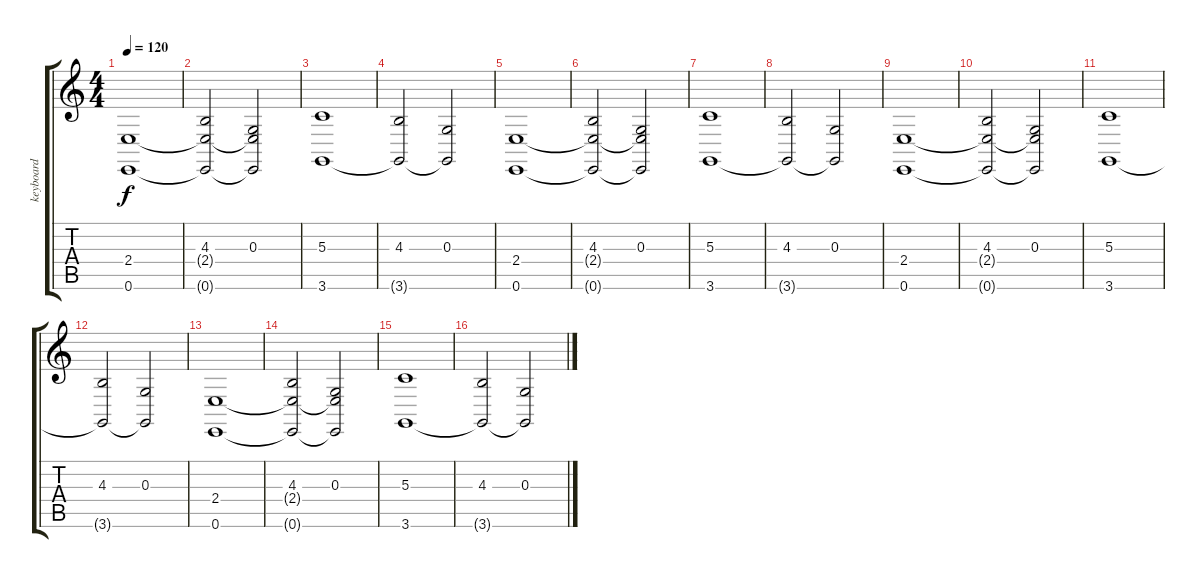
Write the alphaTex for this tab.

\track ("keyboard" "keyboard") {instrument rockorgan}
\staff {score tabs}
\tuning (E4 B3 G3 D3 A2 E2) {hide}
\ts (4 4)
\tempo 120
\clef g2
\ks c
(2.4 0.6).1{dy f instrument rockorgan} |
(4.3 2.4{t} 0.6{t}).2 (0.3 2.4{t} 0.6{t}).2 |
(5.3 3.6).1 |
(4.3 3.6{t}).2 (0.3 3.6{t}).2 |
(2.4 0.6).1 |
(4.3 2.4{t} 0.6{t}).2 (0.3 2.4{t} 0.6{t}).2 |
(5.3 3.6).1 |
(4.3 3.6{t}).2 (0.3 3.6{t}).2 |
(2.4 0.6).1 |
(4.3 2.4{t} 0.6{t}).2 (0.3 2.4{t} 0.6{t}).2 |
(5.3 3.6).1 |
(4.3 3.6{t}).2 (0.3 3.6{t}).2 |
(2.4 0.6).1 |
(4.3 2.4{t} 0.6{t}).2 (0.3 2.4{t} 0.6{t}).2 |
(5.3 3.6).1 |
(4.3 3.6{t}).2 (0.3 3.6{t}).2
